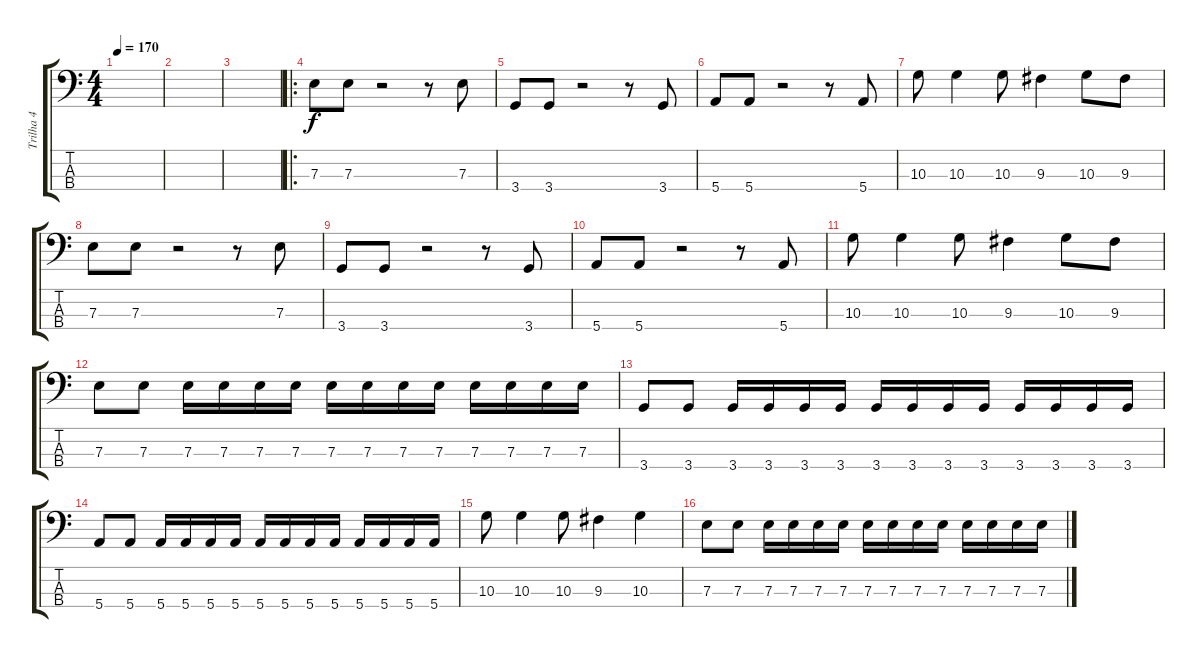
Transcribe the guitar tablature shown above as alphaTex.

\track ("Trilha 4" "Trilha 4") {instrument electricbassfinger}
\staff {score tabs}
\tuning (G2 D2 A1 E1) {hide}
\ts (4 4)
\tempo 170
\clef f4
\ks c
|
|
|
\ro
7.3.8 7.3.8 r.2 r.8 7.3.8 |
3.4.8 3.4.8 r.2 r.8 3.4.8 |
5.4.8 5.4.8 r.2 r.8 5.4.8 |
10.3.8 10.3.4 10.3.8 9.3.4 10.3.8 9.3.8 |
7.3.8 7.3.8 r.2 r.8 7.3.8 |
3.4.8 3.4.8 r.2 r.8 3.4.8 |
5.4.8 5.4.8 r.2 r.8 5.4.8 |
10.3.8 10.3.4 10.3.8 9.3.4 10.3.8 9.3.8 |
7.3.8 7.3.8 7.3.16 7.3.16 7.3.16 7.3.16 7.3.16 7.3.16 7.3.16 7.3.16 7.3.16 7.3.16 7.3.16 7.3.16 |
3.4.8 3.4.8 3.4.16 3.4.16 3.4.16 3.4.16 3.4.16 3.4.16 3.4.16 3.4.16 3.4.16 3.4.16 3.4.16 3.4.16 |
5.4.8 5.4.8 5.4.16 5.4.16 5.4.16 5.4.16 5.4.16 5.4.16 5.4.16 5.4.16 5.4.16 5.4.16 5.4.16 5.4.16 |
10.3.8 10.3.4 10.3.8 9.3.4 10.3.4 |
7.3.8 7.3.8 7.3.16 7.3.16 7.3.16 7.3.16 7.3.16 7.3.16 7.3.16 7.3.16 7.3.16 7.3.16 7.3.16 7.3.16
